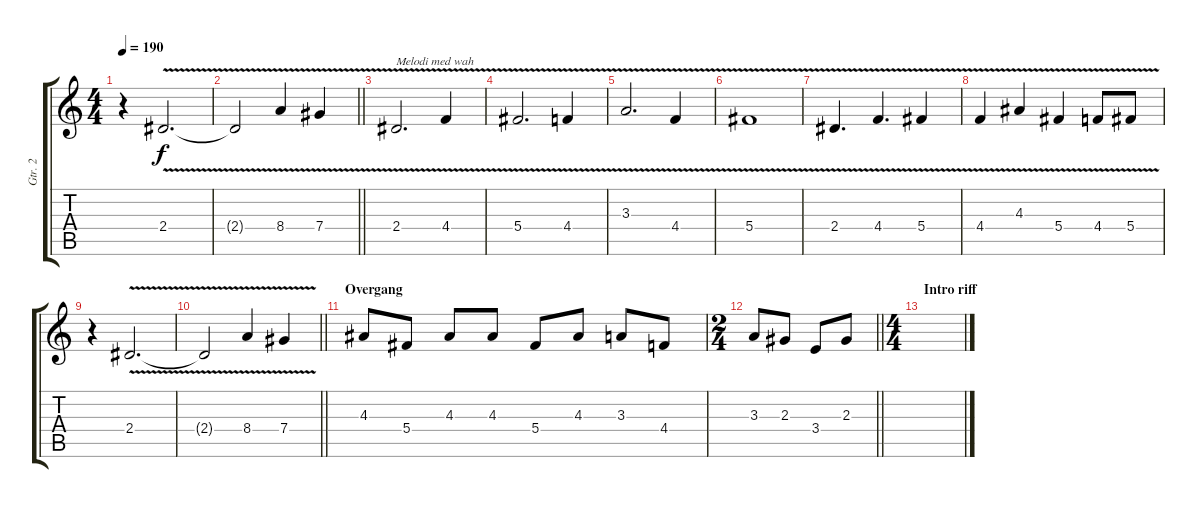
\track ("Gtr. 2" "Gtr. 2") {instrument distortionguitar}
\staff {score tabs}
\tuning (Eb4 Bb3 Gb3 Db3 Ab2 Eb2) {hide}
\ts (4 4)
\tempo 190
\clef g2
\ks c
r.4{dy f} 2.4{v}.2{d} |
\barLineRight lightlight
2.4{t}.2 8.4{v}.4 7.4{v}.4 |
2.4{v}.2{d txt "Melodi med wah"} 4.4{v}.4 |
5.4{v}.2{d} 4.4{v}.4 |
3.3{v}.2{d} 4.4{v}.4 |
5.4{v}.1 |
2.4{v}.4{d} 4.4{v}.4{d} 5.4{v}.4 |
4.4{v}.4 4.3{v}.4 5.4{v}.4 4.4{v}.8 5.4{v}.8 |
r.4 2.4{v}.2{d} |
\barLineRight lightlight
2.4{t}.2 8.4{v}.4 7.4{v}.4 |
\section ("" "Overgang")
4.3.8 5.4.8 4.3.8 4.3.8 5.4.8 4.3.8 3.3.8 4.4.8 |
\ts (2 4)
\barLineRight lightlight
3.3.8 2.3.8 3.4.8 2.3.8 |
\ts (4 4)
\section ("" "Intro riff")
